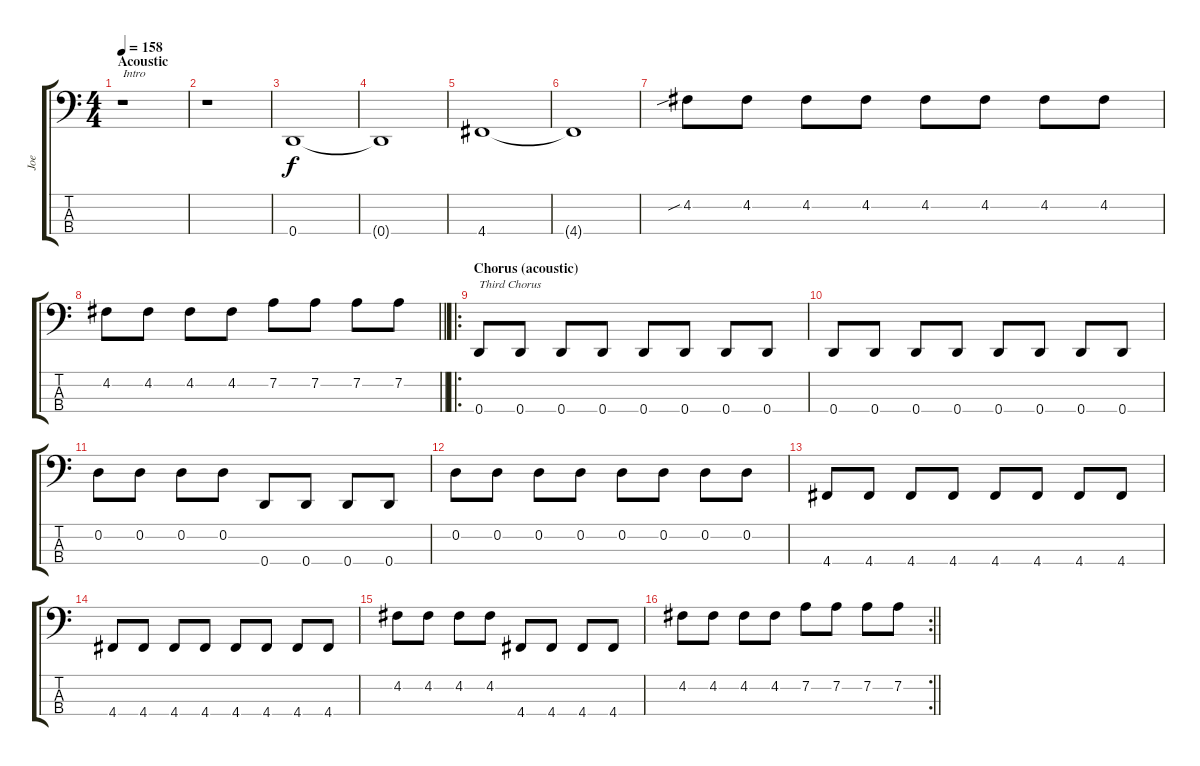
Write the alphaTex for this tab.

\track ("Joe" "Joe") {instrument slapbass2}
\staff {score tabs}
\tuning (G2 D2 A1 D1) {hide}
\ts (4 4)
\section ("" "Acoustic")
\tempo 158
\clef f4
\ks c
r.1{txt "Intro" dy f} |
r.1 |
0.4.1 |
0.4{t}.1 |
4.4.1 |
4.4{t}.1 |
4.2{sib}.8 4.2.8 4.2.8 4.2.8 4.2.8 4.2.8 4.2.8 4.2.8 |
\barLineRight lightlight
4.2.8 4.2.8 4.2.8 4.2.8 7.2.8 7.2.8 7.2.8 7.2.8 |
\ro
\section ("" "Chorus (acoustic)")
0.4.8{txt "Third Chorus"} 0.4.8 0.4.8 0.4.8 0.4.8 0.4.8 0.4.8 0.4.8 |
0.4.8 0.4.8 0.4.8 0.4.8 0.4.8 0.4.8 0.4.8 0.4.8 |
0.2.8 0.2.8 0.2.8 0.2.8 0.4.8 0.4.8 0.4.8 0.4.8 |
0.2.8 0.2.8 0.2.8 0.2.8 0.2.8 0.2.8 0.2.8 0.2.8 |
4.4.8 4.4.8 4.4.8 4.4.8 4.4.8 4.4.8 4.4.8 4.4.8 |
4.4.8 4.4.8 4.4.8 4.4.8 4.4.8 4.4.8 4.4.8 4.4.8 |
4.2.8 4.2.8 4.2.8 4.2.8 4.4.8 4.4.8 4.4.8 4.4.8 |
\rc 2
\barLineRight lightlight
4.2.8 4.2.8 4.2.8 4.2.8 7.2.8 7.2.8 7.2.8 7.2.8
